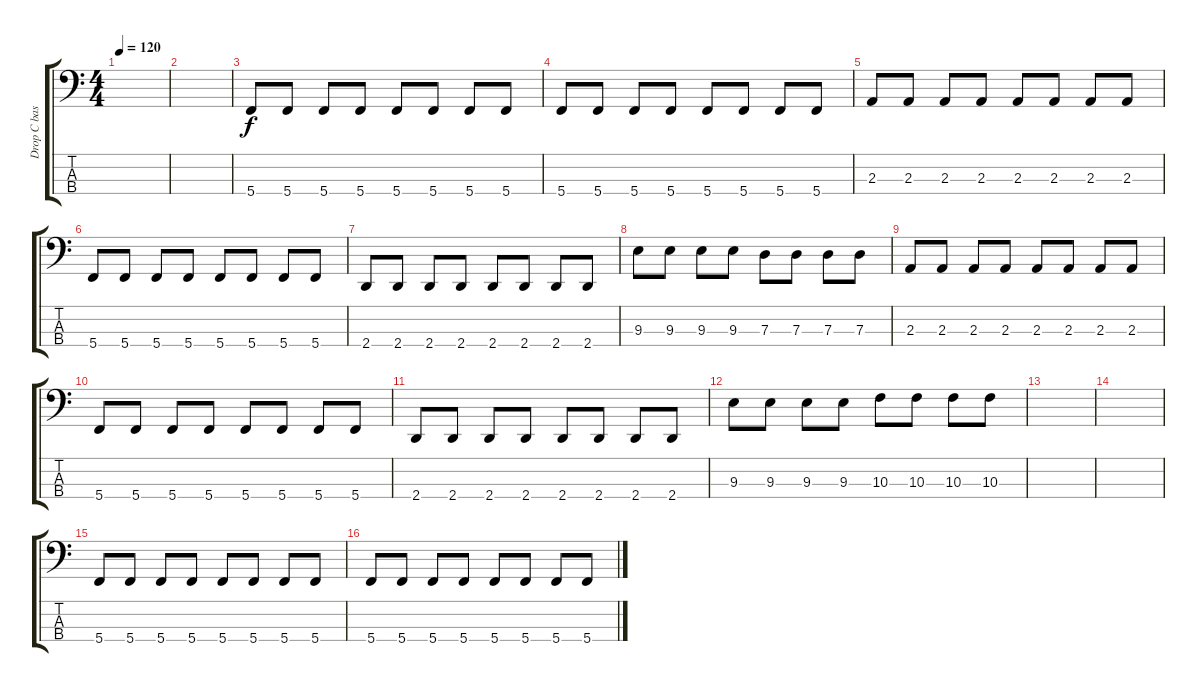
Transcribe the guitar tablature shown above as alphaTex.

\track ("Drop C bass - Kevin" "Drop C bas") {instrument electricbasspick}
\staff {score tabs}
\tuning (F2 C2 G1 C1) {hide}
\ts (4 4)
\tempo 120
\clef f4
\ks c
|
|
5.4.8 5.4.8 5.4.8 5.4.8 5.4.8 5.4.8 5.4.8 5.4.8 |
5.4.8 5.4.8 5.4.8 5.4.8 5.4.8 5.4.8 5.4.8 5.4.8 |
2.3.8 2.3.8 2.3.8 2.3.8 2.3.8 2.3.8 2.3.8 2.3.8 |
5.4.8 5.4.8 5.4.8 5.4.8 5.4.8 5.4.8 5.4.8 5.4.8 |
2.4.8 2.4.8 2.4.8 2.4.8 2.4.8 2.4.8 2.4.8 2.4.8 |
9.3.8 9.3.8 9.3.8 9.3.8 7.3.8 7.3.8 7.3.8 7.3.8 |
2.3.8 2.3.8 2.3.8 2.3.8 2.3.8 2.3.8 2.3.8 2.3.8 |
5.4.8 5.4.8 5.4.8 5.4.8 5.4.8 5.4.8 5.4.8 5.4.8 |
2.4.8 2.4.8 2.4.8 2.4.8 2.4.8 2.4.8 2.4.8 2.4.8 |
9.3.8 9.3.8 9.3.8 9.3.8 10.3.8 10.3.8 10.3.8 10.3.8 |
|
|
5.4.8 5.4.8 5.4.8 5.4.8 5.4.8 5.4.8 5.4.8 5.4.8 |
5.4.8 5.4.8 5.4.8 5.4.8 5.4.8 5.4.8 5.4.8 5.4.8
